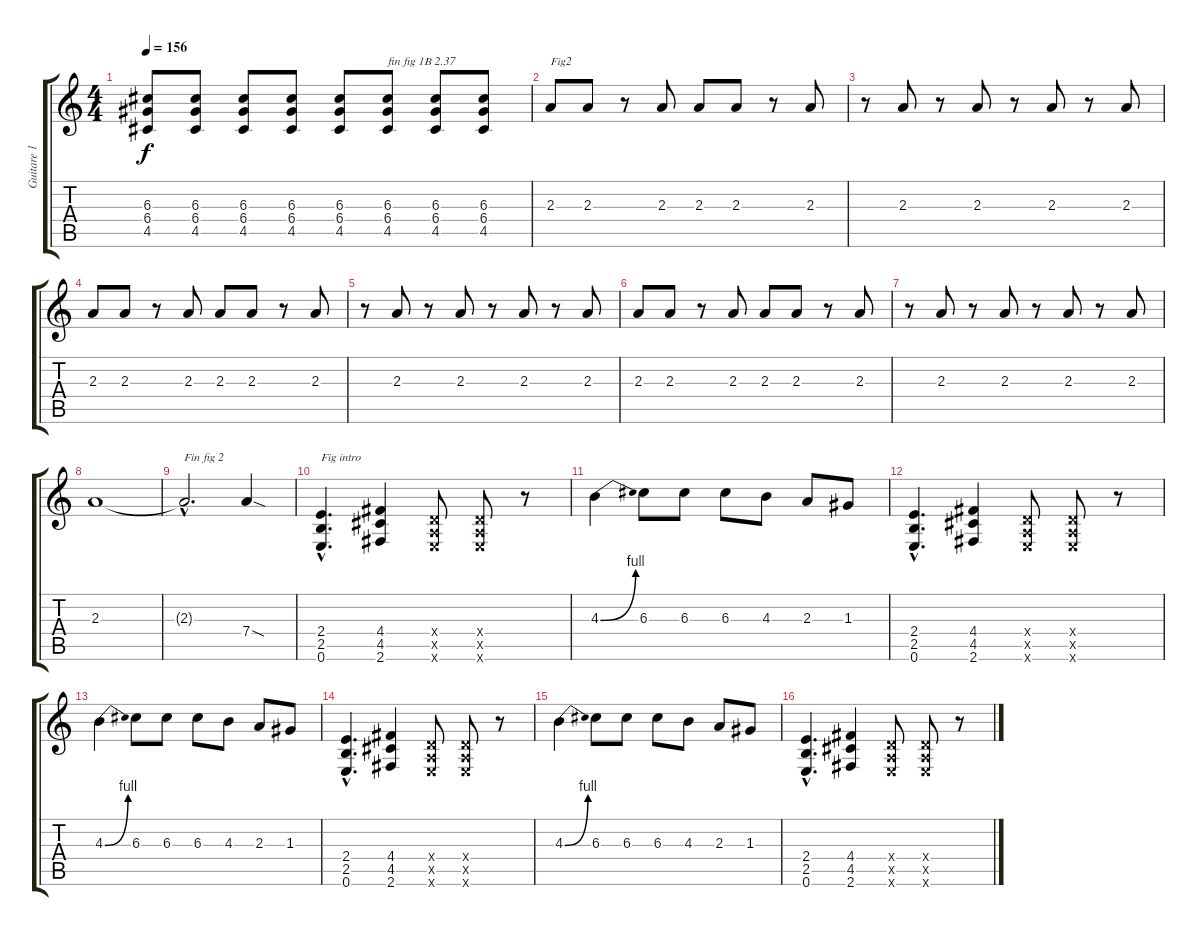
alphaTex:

\track ("Guitare 1" "Guitare 1") {instrument overdrivenguitar}
\staff {score tabs}
\tuning (E4 B3 G3 D3 A2 E2) {hide}
\ts (4 4)
\tempo 156
\clef g2
\ks c
(6.3 6.4 4.5).8{dy f} (6.3 6.4 4.5).8 (6.3 6.4 4.5).8 (6.3 6.4 4.5).8 (6.3 6.4 4.5).8 (6.3 6.4 4.5).8{txt "fin fig 1B 2.37"} (6.3 6.4 4.5).8 (6.3 6.4 4.5).8 |
2.3.8{txt "Fig2"} 2.3.8 r.8 2.3.8 2.3.8 2.3.8 r.8 2.3.8 |
r.8 2.3.8 r.8 2.3.8 r.8 2.3.8 r.8 2.3.8 |
2.3.8 2.3.8 r.8 2.3.8 2.3.8 2.3.8 r.8 2.3.8 |
r.8 2.3.8 r.8 2.3.8 r.8 2.3.8 r.8 2.3.8 |
2.3.8 2.3.8 r.8 2.3.8 2.3.8 2.3.8 r.8 2.3.8 |
r.8 2.3.8 r.8 2.3.8 r.8 2.3.8 r.8 2.3.8 |
2.3.1 |
2.3{hac t}.2{d txt "Fin fig 2 "} 7.4{sod}.4 |
(2.4{hac} 2.5{hac} 0.6{hac}).4{d txt "Fig intro"} (4.4 4.5 2.6).4 (0.4{x} 0.5{x} 0.6{x}).8 (0.4{x} 0.5{x} 0.6{x}).8 r.8 |
4.3{be (bend 0 0 60 4)}.4 6.3.8 6.3.8 6.3.8 4.3.8 2.3.8 1.3.8 |
(2.4{hac} 2.5{hac} 0.6{hac}).4{d} (4.4 4.5 2.6).4 (0.4{x} 0.5{x} 0.6{x}).8 (0.4{x} 0.5{x} 0.6{x}).8 r.8 |
4.3{be (bend 0 0 60 4)}.4 6.3.8 6.3.8 6.3.8 4.3.8 2.3.8 1.3.8 |
(2.4{hac} 2.5{hac} 0.6{hac}).4{d} (4.4 4.5 2.6).4 (0.4{x} 0.5{x} 0.6{x}).8 (0.4{x} 0.5{x} 0.6{x}).8 r.8 |
4.3{be (bend 0 0 60 4)}.4 6.3.8 6.3.8 6.3.8 4.3.8 2.3.8 1.3.8 |
(2.4{hac} 2.5{hac} 0.6{hac}).4{d} (4.4 4.5 2.6).4 (0.4{x} 0.5{x} 0.6{x}).8 (0.4{x} 0.5{x} 0.6{x}).8 r.8
